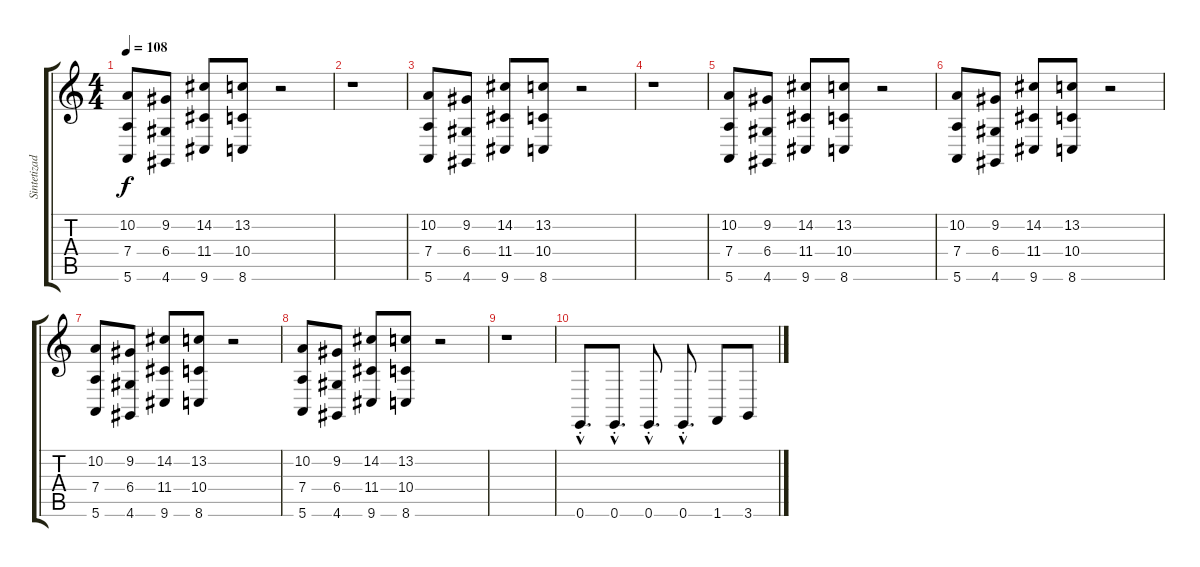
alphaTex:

\track ("Sintetizador" "Sintetizad") {instrument pad3polysynth}
\staff {score tabs}
\tuning (E4 B3 G3 D3 A2 E2) {hide}
\ts (4 4)
\tempo 108
\clef g2
\ks c
(10.2 7.4 5.6).8{dy f instrument brasssection} (9.2 6.4 4.6).8 (14.2 11.4 9.6).8 (13.2 10.4 8.6).8 r.2 |
r.1 |
(10.2 7.4 5.6).8 (9.2 6.4 4.6).8 (14.2 11.4 9.6).8 (13.2 10.4 8.6).8 r.2 |
r.1 |
(10.2 7.4 5.6).8 (9.2 6.4 4.6).8 (14.2 11.4 9.6).8 (13.2 10.4 8.6).8 r.2 |
(10.2 7.4 5.6).8 (9.2 6.4 4.6).8 (14.2 11.4 9.6).8 (13.2 10.4 8.6).8 r.2 |
(10.2 7.4 5.6).8 (9.2 6.4 4.6).8 (14.2 11.4 9.6).8 (13.2 10.4 8.6).8 r.2 |
(10.2 7.4 5.6).8 (9.2 6.4 4.6).8 (14.2 11.4 9.6).8 (13.2 10.4 8.6).8 r.2 |
r.1 |
0.6{hac st}.8{d instrument pad3polysynth} 0.6{hac st}.8{d} 0.6{hac st}.8{d} 0.6{hac st}.8{d} 1.6.8 3.6.8
